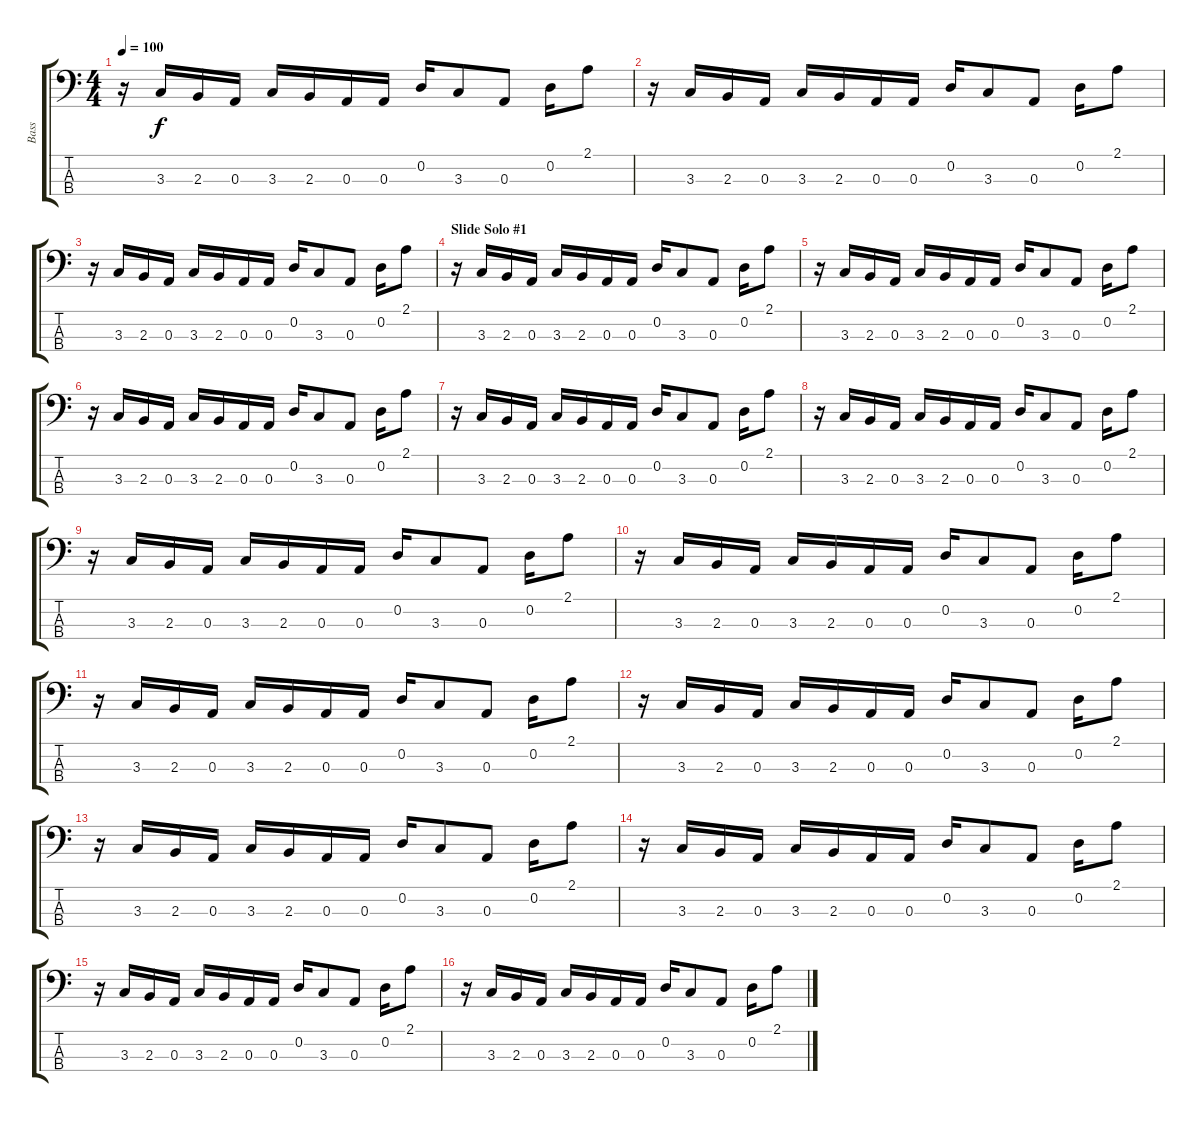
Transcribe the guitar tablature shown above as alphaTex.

\track ("Bass" "Bass") {instrument electricbassfinger}
\staff {score tabs}
\tuning (G2 D2 A1 E1) {hide}
\ts (4 4)
\tempo 100
\clef f4
\ks c
r.16{dy f} 3.3.16 2.3.16 0.3.16 3.3.16 2.3.16 0.3.16 0.3.16 0.2.16 3.3.8 0.3.8 0.2.16 2.1.8 |
r.16 3.3.16 2.3.16 0.3.16 3.3.16 2.3.16 0.3.16 0.3.16 0.2.16 3.3.8 0.3.8 0.2.16 2.1.8 |
r.16 3.3.16 2.3.16 0.3.16 3.3.16 2.3.16 0.3.16 0.3.16 0.2.16 3.3.8 0.3.8 0.2.16 2.1.8 |
\section ("" "Slide Solo #1")
r.16 3.3.16 2.3.16 0.3.16 3.3.16 2.3.16 0.3.16 0.3.16 0.2.16 3.3.8 0.3.8 0.2.16 2.1.8 |
r.16 3.3.16 2.3.16 0.3.16 3.3.16 2.3.16 0.3.16 0.3.16 0.2.16 3.3.8 0.3.8 0.2.16 2.1.8 |
r.16 3.3.16 2.3.16 0.3.16 3.3.16 2.3.16 0.3.16 0.3.16 0.2.16 3.3.8 0.3.8 0.2.16 2.1.8 |
r.16 3.3.16 2.3.16 0.3.16 3.3.16 2.3.16 0.3.16 0.3.16 0.2.16 3.3.8 0.3.8 0.2.16 2.1.8 |
r.16 3.3.16 2.3.16 0.3.16 3.3.16 2.3.16 0.3.16 0.3.16 0.2.16 3.3.8 0.3.8 0.2.16 2.1.8 |
r.16 3.3.16 2.3.16 0.3.16 3.3.16 2.3.16 0.3.16 0.3.16 0.2.16 3.3.8 0.3.8 0.2.16 2.1.8 |
r.16 3.3.16 2.3.16 0.3.16 3.3.16 2.3.16 0.3.16 0.3.16 0.2.16 3.3.8 0.3.8 0.2.16 2.1.8 |
r.16 3.3.16 2.3.16 0.3.16 3.3.16 2.3.16 0.3.16 0.3.16 0.2.16 3.3.8 0.3.8 0.2.16 2.1.8 |
r.16 3.3.16 2.3.16 0.3.16 3.3.16 2.3.16 0.3.16 0.3.16 0.2.16 3.3.8 0.3.8 0.2.16 2.1.8 |
r.16 3.3.16 2.3.16 0.3.16 3.3.16 2.3.16 0.3.16 0.3.16 0.2.16 3.3.8 0.3.8 0.2.16 2.1.8 |
r.16 3.3.16 2.3.16 0.3.16 3.3.16 2.3.16 0.3.16 0.3.16 0.2.16 3.3.8 0.3.8 0.2.16 2.1.8 |
r.16 3.3.16 2.3.16 0.3.16 3.3.16 2.3.16 0.3.16 0.3.16 0.2.16 3.3.8 0.3.8 0.2.16 2.1.8 |
r.16 3.3.16 2.3.16 0.3.16 3.3.16 2.3.16 0.3.16 0.3.16 0.2.16 3.3.8 0.3.8 0.2.16 2.1.8
